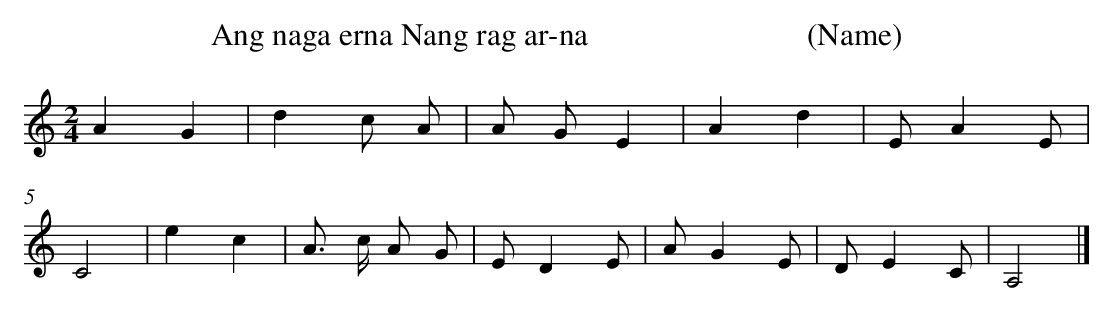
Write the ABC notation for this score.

X:1
T: Ang naga erna Nang rag ar-na                            (Name)
L: 1/8
M: 2/4
K: C
A2G2 [I:setbarnb 1]|
d2c A |
A GE2 |
A2d2 |
EA2E |
C4 |
e2c2 |
A> c A G |
ED2E |
AG2E |
DE2C |
A,4 |]
